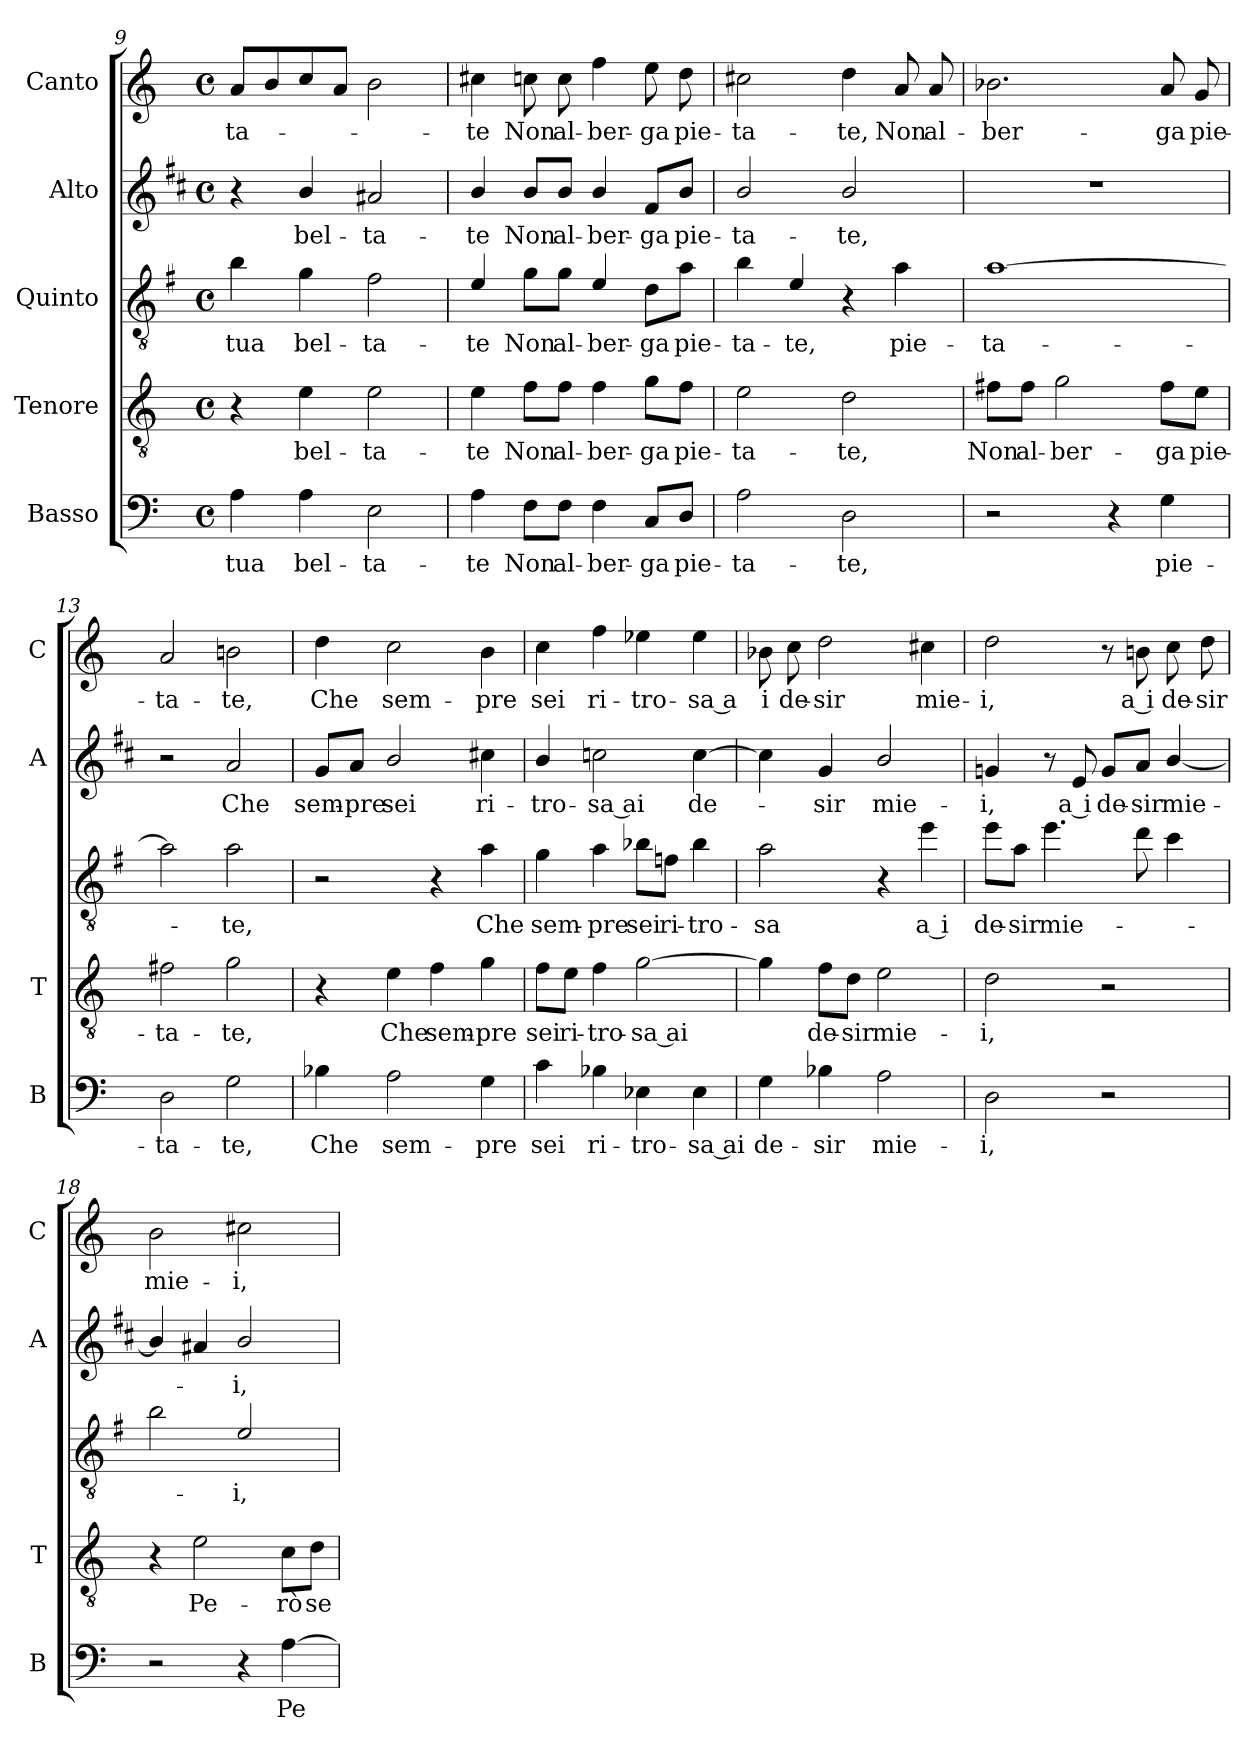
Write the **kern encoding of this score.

**kern	**text	**kern	**text	**kern	**text	**kern	**text	**kern	**text
*part5	*part5	*part4	*part4	*part3	*part3	*part2	*part2	*part1	*part1
*staff5	*staff5	*staff4	*staff4	*staff3	*staff3	*staff2	*staff2	*staff1	*staff1
*I"Basso	*	*I"Tenore	*	*I"Quinto	*	*I"Alto	*	*I"Canto	*
*I'B	*	*I'T	*	*	*	*I'A	*	*I'C	*
*clefF4	*	*clefGv2	*	*clefGv2	*	*clefG2	*	*clefG2	*
*	*	*	*	*ITrd4c7	*	*ITrd1c2	*	*	*
*k[]	*	*k[]	*	*k[]	*	*k[]	*	*k[]	*
*C:	*	*C:	*	*C:	*	*C:	*	*C:	*
*M4/4	*	*M4/4	*	*M4/4	*	*M4/4	*	*M4/4	*
*met(c)	*	*met(c)	*	*met(c)	*	*met(c)	*	*met(c)	*
=9	=9	=9	=9	=9	=9	=9	=9	=9	=9
!	!LO:LY:b	!	!	!	!LO:LY:b	!	!	!	!LO:LY:b
4A\	tua	4r	.	4e\	tua	4r	.	8a/L	-ta-
.	.	.	.	.	.	.	.	8b/	.
!	!LO:LY:b	!	!LO:LY:b	!	!LO:LY:b	!	!LO:LY:b	!	!
4A\	bel-	4e\	bel-	4c\	bel-	4a/	bel-	8cc/	.
.	.	.	.	.	.	.	.	8a/J	.
!	!LO:LY:b	!	!LO:LY:b	!	!LO:LY:b	!	!LO:LY:b	!	!
2E\	-ta-	2e\	-ta-	2B\	-ta-	2g#X/	-ta-	2b\	.
=10	=10	=10	=10	=10	=10	=10	=10	=10	=10
!	!LO:LY:b	!	!LO:LY:b	!	!LO:LY:b	!	!LO:LY:b	!	!LO:LY:b
4A\	-te	4e\	-te	4A/	-te	4a/	-te	4cc#X\	-te
!	!LO:LY:b	!	!LO:LY:b	!	!LO:LY:b	!	!LO:LY:b	!	!LO:LY:b
8F\L	Non	8f\L	Non	8c\L	Non	8a/L	Non	8ccn\	Non
!	!LO:LY:b	!	!LO:LY:b	!	!LO:LY:b	!	!LO:LY:b	!	!LO:LY:b
8F\J	al-	8f\J	al-	8c\J	al-	8a/J	al-	8cc\	al-
!	!LO:LY:b	!	!LO:LY:b	!	!LO:LY:b	!	!LO:LY:b	!	!LO:LY:b
4F\	-ber-	4f\	-ber-	4A/	-ber-	4a/	-ber-	4ff\	-ber-
!	!LO:LY:b	!	!LO:LY:b	!	!LO:LY:b	!	!LO:LY:b	!	!LO:LY:b
8C/L	-ga	8g\L	-ga	8G\L	-ga	8e/L	-ga	8ee\	-ga
!	!LO:LY:b	!	!LO:LY:b	!	!LO:LY:b	!	!LO:LY:b	!	!LO:LY:b
8D/J	pie-	8f\J	pie-	8d\J	pie-	8a/J	pie-	8dd\	pie-
=11	=11	=11	=11	=11	=11	=11	=11	=11	=11
!	!LO:LY:b	!	!LO:LY:b	!	!LO:LY:b	!	!LO:LY:b	!	!LO:LY:b
2A\	-ta-	2e\	-ta-	4e\	-ta-	2a/	-ta-	2cc#X\	-ta-
!	!	!	!	!	!LO:LY:b	!	!	!	!
.	.	.	.	4A/	-te,	.	.	.	.
!	!LO:LY:b	!	!LO:LY:b	!	!	!	!LO:LY:b	!	!LO:LY:b
2D\	-te,	2d\	-te,	4r	.	2a/	-te,	4dd\	-te,
!	!	!	!	!	!LO:LY:b	!	!	!	!LO:LY:b
.	.	.	.	4d\	pie-	.	.	8a/	Non
!	!	!	!	!	!	!	!	!	!LO:LY:b
.	.	.	.	.	.	.	.	8a/	al-
!!LO:PB:g=z
=12	=12	=12	=12	=12	=12	=12	=12	=12	=12
!	!	!	!LO:LY:b	!	!LO:LY:b	!	!	!	!LO:LY:b
2r	.	8f#X\L	Non	[1d	-ta-	1r	.	2.b-X\	-ber-
!	!	!	!LO:LY:b	!	!	!	!	!	!
.	.	8f#\J	al-	.	.	.	.	.	.
!	!	!	!LO:LY:b	!	!	!	!	!	!
.	.	2g\	-ber-	.	.	.	.	.	.
4r	.	.	.	.	.	.	.	.	.
!	!LO:LY:b	!	!LO:LY:b	!	!	!	!	!	!LO:LY:b
4G\	pie-	8f#\L	-ga	.	.	.	.	8a/	-ga
!	!	!	!LO:LY:b	!	!	!	!	!	!LO:LY:b
.	.	8e\J	pie-	.	.	.	.	8g/	pie-
=13	=13	=13	=13	=13	=13	=13	=13	=13	=13
!	!LO:LY:b	!	!LO:LY:b	!	!	!	!	!	!LO:LY:b
2D\	-ta-	2f#X\	-ta-	2d\]	.	2r	.	2a/	-ta-
!	!LO:LY:b	!	!LO:LY:b	!	!LO:LY:b	!	!LO:LY:b	!	!LO:LY:b
2G\	-te,	2g\	-te,	2d\	-te,	2g/	Che	2bni\	-te,
=14	=14	=14	=14	=14	=14	=14	=14	=14	=14
!	!LO:LY:b	!	!	!	!	!	!LO:LY:b	!	!LO:LY:b
4B-X\	Che	4r	.	2r	.	8f/L	sem-	4dd\	Che
!	!	!	!	!	!	!	!LO:LY:b	!	!
.	.	.	.	.	.	8g/J	-pre	.	.
!	!LO:LY:b	!	!LO:LY:b	!	!	!	!LO:LY:b	!	!LO:LY:b
2A\	sem-	4e\	Che	.	.	2a/	sei	2cc\	sem-
!	!	!	!LO:LY:b	!	!	!	!	!	!
.	.	4f\	sem-	4r	.	.	.	.	.
!	!LO:LY:b	!	!LO:LY:b	!	!LO:LY:b	!	!LO:LY:b	!	!LO:LY:b
4G\	-pre	4g\	-pre	4d\	Che	4bni\	ri-	4b\	-pre
=15	=15	=15	=15	=15	=15	=15	=15	=15	=15
!	!LO:LY:b	!	!LO:LY:b	!	!LO:LY:b	!	!LO:LY:b	!	!LO:LY:b
4c\	sei	8f\L	sei	4c\	sem-	4a/	-tro-	4cc\	sei
!	!	!	!LO:LY:b	!	!	!	!	!	!
.	.	8e\J	ri-	.	.	.	.	.	.
!	!LO:LY:b	!	!LO:LY:b	!	!LO:LY:b	!	!LO:LY:b	!	!LO:LY:b
4B-X\	ri-	4f\	-tro-	4d\	-pre	2b-X\	-sa ai	4ff\	ri-
!	!LO:LY:b	!	!LO:LY:b	!	!LO:LY:b	!	!	!	!LO:LY:b
4E-X\	-tro-	[2g\	-sa ai	8e-X\L	sei	.	.	4ee-X\	-tro-
!	!	!	!	!	!LO:LY:b	!	!	!	!
.	.	.	.	8B-X\J	ri-	.	.	.	.
!	!LO:LY:b	!	!	!	!LO:LY:b	!	!LO:LY:b	!	!LO:LY:b
4E-\	-sa ai	.	.	4e-\	-tro-	[4b-\	de-	4ee-\	-sa a
=16	=16	=16	=16	=16	=16	=16	=16	=16	=16
!	!LO:LY:b	!	!	!	!LO:LY:b	!	!	!	!LO:LY:b
4G\	de-	4g\]	.	2d\	-sa	4b-\]	.	8b-X\	i
!	!	!	!	!	!	!	!	!	!LO:LY:b
.	.	.	.	.	.	.	.	8cc\	de-
!	!LO:LY:b	!	!LO:LY:b	!	!	!	!LO:LY:b	!	!LO:LY:b
4B-X\	-sir	8f\L	de-	.	.	4f/	-sir	2dd\	-sir
!	!	!	!LO:LY:b	!	!	!	!	!	!
.	.	8d\J	-sir	.	.	.	.	.	.
!	!LO:LY:b	!	!LO:LY:b	!	!	!	!LO:LY:b	!	!
2A\	mie-	2e\	mie-	4r	.	2a/	mie-	.	.
!	!	!	!	!	!LO:LY:b	!	!	!	!LO:LY:b
.	.	.	.	4a\	a i	.	.	4cc#X\	mie-
!!LO:LB:g=z
=17	=17	=17	=17	=17	=17	=17	=17	=17	=17
!	!LO:LY:b	!	!LO:LY:b	!	!LO:LY:b	!	!LO:LY:b	!	!LO:LY:b
2D\	-i,	2d\	-i,	8a\L	de-	4fni/	-i,	2dd\	-i,
!	!	!	!	!	!LO:LY:b	!	!	!	!
.	.	.	.	8d\J	-sir	.	.	.	.
!	!	!	!	!	!LO:LY:b	!	!	!	!
.	.	.	.	4.a\	mie-	8r	.	.	.
!	!	!	!	!	!	!	!LO:LY:b	!	!
.	.	.	.	.	.	8d/	a i	.	.
!	!	!	!	!	!	!	!LO:LY:b	!	!
2r	.	2r	.	.	.	8f/L	de-	8r	.
!	!	!	!	!	!	!	!LO:LY:b	!	!LO:LY:b
.	.	.	.	8g\	.	8g/J	-sir	8bni\	a i
!	!	!	!	!	!	!	!LO:LY:b	!	!LO:LY:b
.	.	.	.	4f\	.	[4a/	mie-	8cc\	de-
!	!	!	!	!	!	!	!	!	!LO:LY:b
.	.	.	.	.	.	.	.	8dd\	-sir
=18	=18	=18	=18	=18	=18	=18	=18	=18	=18
!	!	!	!	!	!	!	!	!	!LO:LY:b
2r	.	4r	.	2e\	.	4a/]	.	2b\	mie-
!	!	!	!LO:LY:b	!	!	!	!	!	!
.	.	2e\	Pe-	.	.	4g#X/	.	.	.
!	!	!	!	!	!LO:LY:b	!	!LO:LY:b	!	!LO:LY:b
4r	.	.	.	2A/	-i,	2a/	-i,	2cc#X\	-i,
!	!LO:LY:b	!	!LO:LY:b	!	!	!	!	!	!
[4A\	Pe-	8c\L	-rò	.	.	.	.	.	.
!	!	!	!LO:LY:b	!	!	!	!	!	!
.	.	8d\J	se	.	.	.	.	.	.
=	=	=	=	=	=	=	=	=	=
*-	*-	*-	*-	*-	*-	*-	*-	*-	*-
